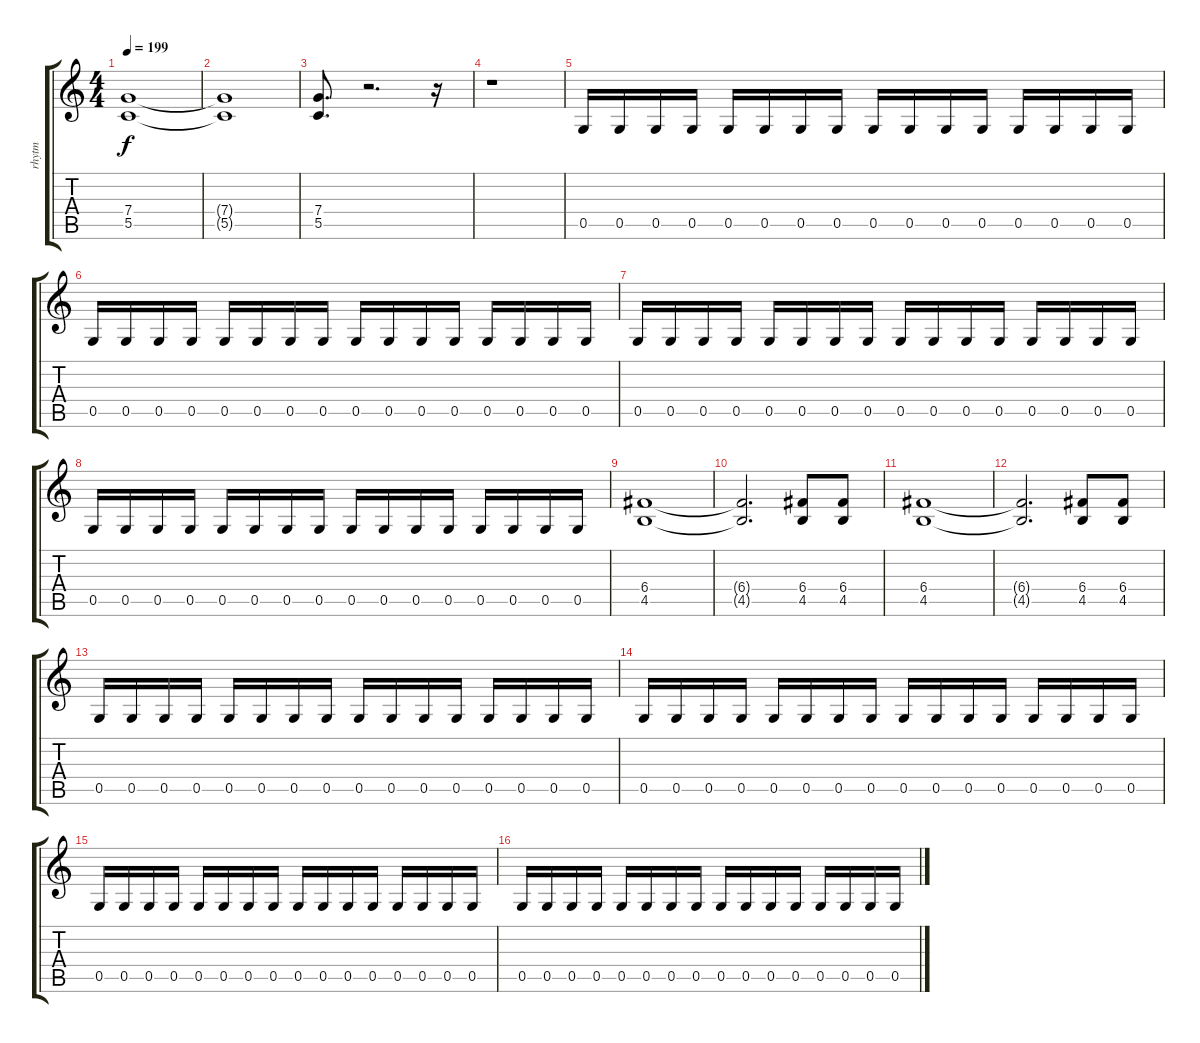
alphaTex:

\track ("rhytm" "rhytm") {instrument distortionguitar}
\staff {score tabs}
\tuning (D4 A3 F3 C3 G2 D2) {hide}
\ts (4 4)
\tempo 199
\clef g2
\ks c
(7.4 5.5).1{dy f} |
(7.4{t} 5.5{t}).1 |
(7.4 5.5).8{d} r.2{d} r.16 |
r.1 |
0.5.16 0.5.16 0.5.16 0.5.16 0.5.16 0.5.16 0.5.16 0.5.16 0.5.16 0.5.16 0.5.16 0.5.16 0.5.16 0.5.16 0.5.16 0.5.16 |
0.5.16 0.5.16 0.5.16 0.5.16 0.5.16 0.5.16 0.5.16 0.5.16 0.5.16 0.5.16 0.5.16 0.5.16 0.5.16 0.5.16 0.5.16 0.5.16 |
0.5.16 0.5.16 0.5.16 0.5.16 0.5.16 0.5.16 0.5.16 0.5.16 0.5.16 0.5.16 0.5.16 0.5.16 0.5.16 0.5.16 0.5.16 0.5.16 |
0.5.16 0.5.16 0.5.16 0.5.16 0.5.16 0.5.16 0.5.16 0.5.16 0.5.16 0.5.16 0.5.16 0.5.16 0.5.16 0.5.16 0.5.16 0.5.16 |
(6.4 4.5).1 |
(6.4{t} 4.5{t}).2{d} (6.4 4.5).8 (6.4 4.5).8 |
(6.4 4.5).1 |
(6.4{t} 4.5{t}).2{d} (6.4 4.5).8 (6.4 4.5).8 |
0.5.16 0.5.16 0.5.16 0.5.16 0.5.16 0.5.16 0.5.16 0.5.16 0.5.16 0.5.16 0.5.16 0.5.16 0.5.16 0.5.16 0.5.16 0.5.16 |
0.5.16 0.5.16 0.5.16 0.5.16 0.5.16 0.5.16 0.5.16 0.5.16 0.5.16 0.5.16 0.5.16 0.5.16 0.5.16 0.5.16 0.5.16 0.5.16 |
0.5.16 0.5.16 0.5.16 0.5.16 0.5.16 0.5.16 0.5.16 0.5.16 0.5.16 0.5.16 0.5.16 0.5.16 0.5.16 0.5.16 0.5.16 0.5.16 |
0.5.16 0.5.16 0.5.16 0.5.16 0.5.16 0.5.16 0.5.16 0.5.16 0.5.16 0.5.16 0.5.16 0.5.16 0.5.16 0.5.16 0.5.16 0.5.16
